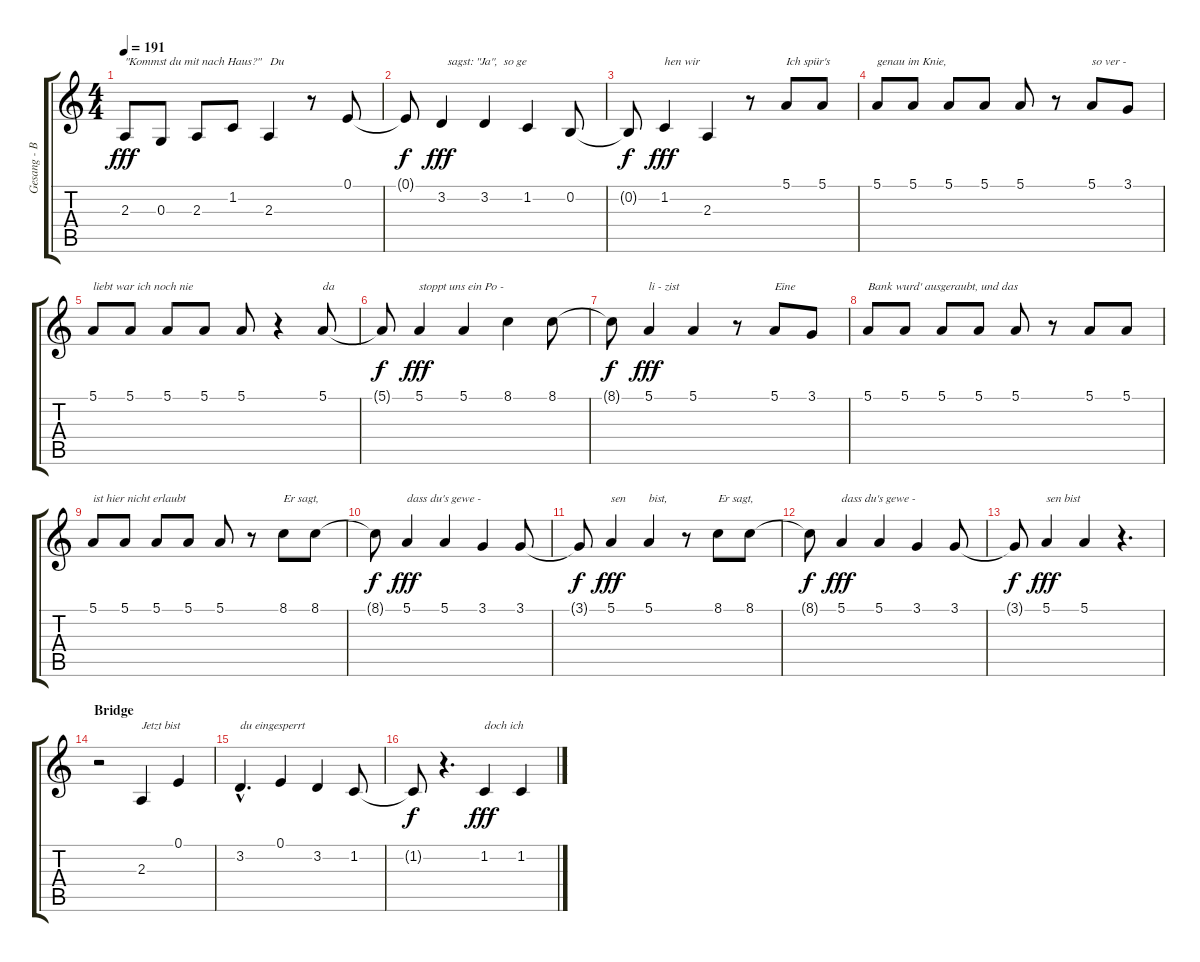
\track ("Gesang - Bela B." "Gesang - B") {instrument lead8bassandlead}
\staff {score tabs}
\tuning (E4 B3 G3 D3 A2 E2) {hide}
\ts (4 4)
\tempo 191
\clef g2
\ks c
2.3.8{txt "\"Kommst du mit nach Haus?\"   Du" dy fff} 0.3.8 2.3.8 1.2.8 2.3.4 r.8 0.1.8 |
0.1{t}.8{dy f} 3.2.4{txt "  sagst: \"Ja\",  so ge" dy fff} 3.2.4 1.2.4 0.2.8 |
0.2{t}.8{dy f} 1.2.4{txt "hen wir" dy fff} 2.3.4 r.8 5.1.8{txt "Ich spür's"} 5.1.8 |
5.1.8{txt "genau im Knie,"} 5.1.8 5.1.8 5.1.8 5.1.8 r.8 5.1.8{txt "so ver -"} 3.1.8 |
5.1.8{txt "liebt war ich noch nie"} 5.1.8 5.1.8 5.1.8 5.1.8 r.4 5.1.8{txt "da"} |
5.1{t}.8{dy f} 5.1.4{txt "stoppt uns ein Po -" dy fff} 5.1.4 8.1.4 8.1.8 |
8.1{t}.8{dy f} 5.1.4{txt "li - zist" dy fff} 5.1.4 r.8 5.1.8{txt "Eine"} 3.1.8 |
5.1.8{txt "Bank wurd' ausgeraubt, und das"} 5.1.8 5.1.8 5.1.8 5.1.8 r.8 5.1.8 5.1.8 |
5.1.8{txt "ist hier nicht erlaubt"} 5.1.8 5.1.8 5.1.8 5.1.8 r.8 8.1.8{txt "Er sagt,"} 8.1.8 |
8.1{t}.8{dy f} 5.1.4{txt "dass du's gewe -" dy fff} 5.1.4 3.1.4 3.1.8 |
3.1{t}.8{dy f} 5.1.4{txt "sen" dy fff} 5.1.4{txt "bist,"} r.8 8.1.8{txt "Er sagt,"} 8.1.8 |
8.1{t}.8{dy f} 5.1.4{txt "dass du's gewe -" dy fff} 5.1.4 3.1.4 3.1.8 |
3.1{t}.8{dy f} 5.1.4{txt "sen bist" dy fff} 5.1.4 r.4{d} |
\section ("" "Bridge")
r.2 2.3.4{txt "Jetzt bist"} 0.1.4 |
3.2{hac}.4{d txt "du eingesperrt"} 0.1.4 3.2.4 1.2.8 |
1.2{t}.8{dy f} r.4{d} 1.2.4{txt "doch ich" dy fff} 1.2.4
